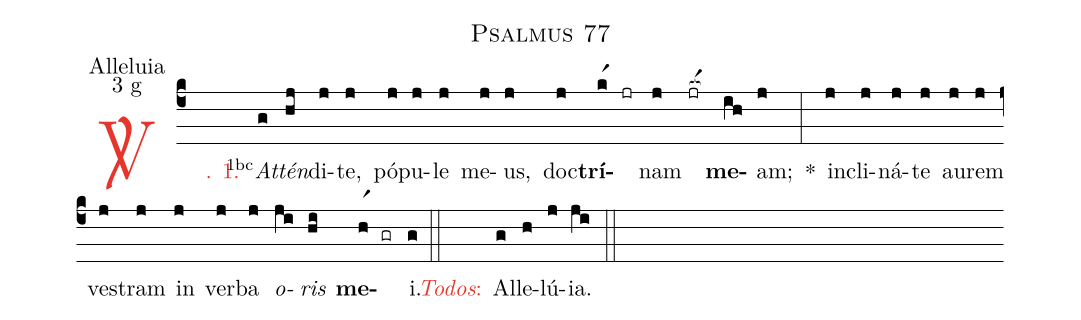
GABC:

name: Psalmus 77;
office-part: Alleluia;
mode: 3;
mode-differentia: g;
%%
(c4)

<c><sp>V/</sp>. 1.</c>() <v>\VSup{1bc}</v><i>At</i>(g)<i>tén</i>(hj)di(j)te,(j) pó(j)pu(j)le(j) me(j)us,(j) doc(j)<b>trí</b>(kr1)(jr)nam(j) <nlba>(jr[ocba:1{])<b>me</b></nlba>(ih[ocba:0}])am;(j) *(:) in(j)cli(j)ná(j)te(j) au(j)rem(j) ve(j)stram(j) in(j) ver(j)ba(j) <i>o</i>(ji)<i>ris</i>(hi) <b>me</b>(hr1)(gr)i.(g)

(::)

<nlba><c><i>Todos</i>:</c>() Al</nlba>(g)le(h)lú(j)ia.(ji)

(::)
